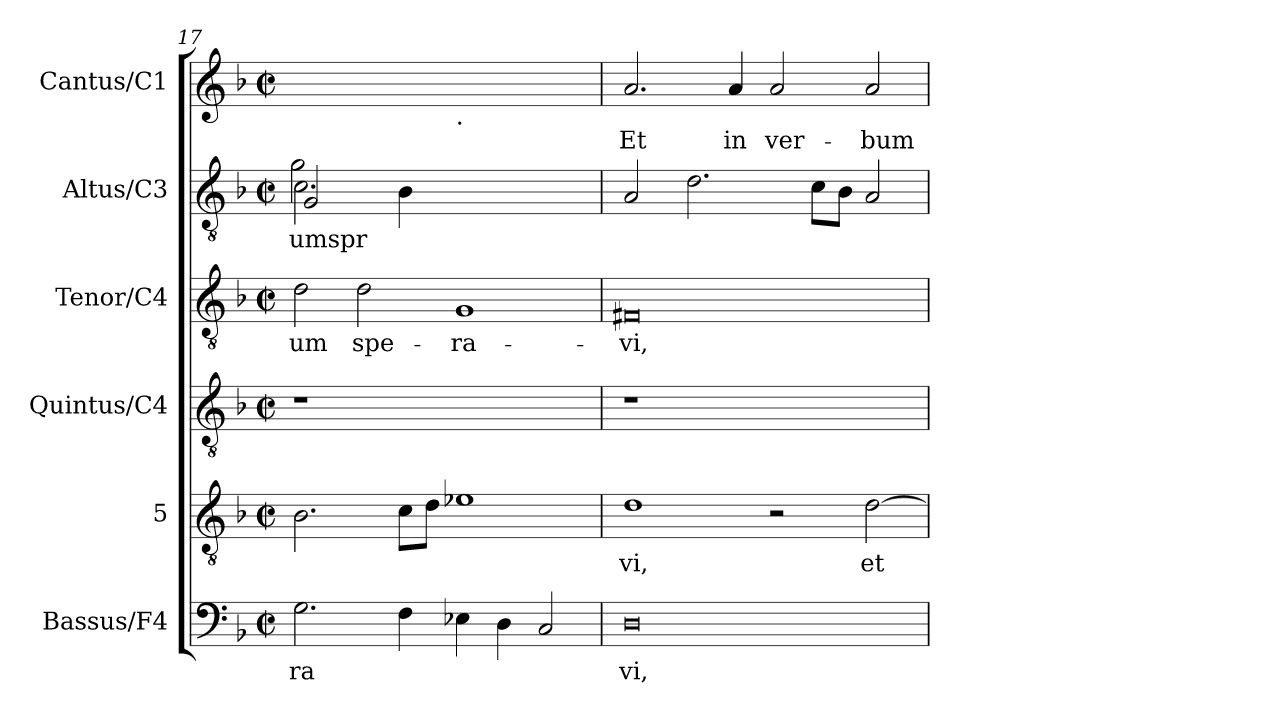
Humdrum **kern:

**kern	**text	**kern	**text	**kern	**kern	**text	**kern	**text	**kern	**text
*part6	*part6	*part5	*part5	*part4	*part3	*part3	*part2	*part2	*part1	*part1
*staff6	*staff6	*staff5	*staff5	*staff4	*staff3	*staff3	*staff2	*staff2	*staff1	*staff1
*I"Bassus/F4	*	*I"5	*	*I"Quintus/C4	*I"Tenor/C4	*	*I"Altus/C3	*	*I"Cantus/C1	*
*I'B	*	*	*	*	*I'T	*	*I'A	*	*I'C	*
!!LO:PB:g=z
*clefF4	*	*clefGv2	*	*clefGv2	*clefGv2	*	*clefGv2	*	*clefG2	*
*k[b-]	*	*k[b-]	*	*k[b-]	*k[b-]	*	*k[b-]	*	*k[b-]	*
*F:	*	*F:	*	*F:	*F:	*	*F:	*	*F:	*
*M2/2	*	*M2/2	*	*M2/2	*M2/2	*	*M2/2	*	*M2/2	*
*met(c|)	*	*met(c|)	*	*met(c|)	*met(c|)	*	*met(c|)	*	*met(c|)	*
=17	=17	=17	=17	=17	=17	=17	=17	=17	=17	=17
!	!LO:LY:b:cj	!	!LO:LY:b:cj	!	!	!LO:LY:b:cj	!	!LO:LY:b:cj	!	!
*	*	*	*	*	*	*	*^	*	*	*
*	*	*	*	*	*	*	*	*^	*	*	*
2.G\	-ra-	2.B-\	--	1r	2d\	-um	2.c\	2g\	2G/	-umspr	1ryy	.
!	!	!	!	!	!	!LO:LY:b:cj	!	!	!	!	!	!
.	.	.	.	.	2d\	spe-	.	1ryy	1ryy	.	.	.
!	!LO:LY:b:cj	!	!LO:LY:b:cj	!	!	!	!	!	!	!LO:LY:b:cj	!	!
4F\	--	8c\L	--	.	.	.	4B-\	.	.	.	.	.
!	!	!	!LO:LY:b:cj	!	!	!	!	!	!	!	!	!
.	.	8d\J	--	.	.	.	.	.	.	.	.	.
!	!	!	!	!	!	!	!	!	!	!	!LO:TX:b:t=.	!
!	!LO:LY:b:cj	!	!LO:LY:b:cj	!	!	!LO:LY:b:cj	!	!	!	!	!	!
4E-X\	--	1e-X	--	1ryy	1G	-ra-	1ryy	.	.	.	1ryy	.
!	!LO:LY:b:cj	!	!	!	!	!	!	!	!	!	!	!
4D\	--	.	.	.	.	.	.	.	.	.	.	.
!	!LO:LY:b:cj	!	!	!	!	!	!	!	!	!	!	!
2C/	--	.	.	.	.	.	.	2ryy	2ryy	.	.	.
=18	=18	=18	=18	=18	=18	=18	=18	=18	=18	=18	=18	=18
!	!LO:LY:b:cj	!	!LO:LY:b:cj	!	!	!LO:LY:b:cj	!	!	!	!LO:LY:b:cj	!	!LO:LY:b:cj
*	*	*	*	*	*	*	*v	*v	*v	*	*	*
0D	-vi,	1d	-vi,	1r	0F#X	-vi,	2A/	.	2.a/	Et
!	!	!	!	!	!	!	!	!LO:LY:b:cj	!	!
.	.	.	.	.	.	.	2.d\	.	.	.
!	!	!	!	!	!	!	!	!	!	!LO:LY:b:cj
.	.	.	.	.	.	.	.	.	4a/	in
!	!	!	!	!	!	!	!	!	!	!LO:LY:b:cj
.	.	2r	.	1ryy	.	.	.	.	2a/	ver-
!	!	!	!	!	!	!	!	!LO:LY:b:cj	!	!
.	.	.	.	.	.	.	8c\L	.	.	.
!	!	!	!	!	!	!	!	!LO:LY:b:cj	!	!
.	.	.	.	.	.	.	8B-\J	.	.	.
!	!	!	!LO:LY:b:cj	!	!	!	!	!LO:LY:b:cj	!	!LO:LY:b:cj
.	.	[>2d\	et	.	.	.	2A/	.	2a/	-bum
=	=	=	=	=	=	=	=	=	=	=
*-	*-	*-	*-	*-	*-	*-	*-	*-	*-	*-
